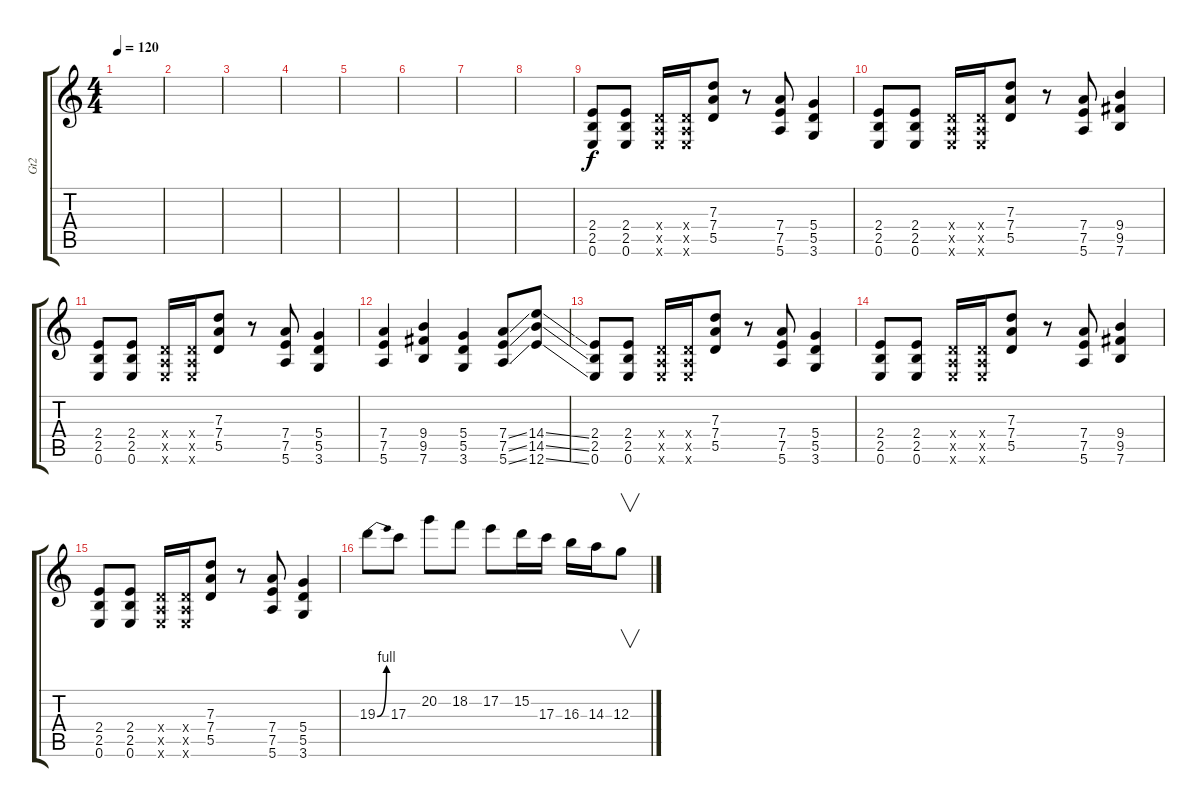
\track ("Gt2" "Gt2") {instrument distortionguitar}
\staff {score tabs}
\tuning (E4 B3 G3 D3 A2 E2) {hide}
\ts (4 4)
\tempo 120
\clef g2
\ks c
|
|
|
|
|
|
|
|
(2.4 2.5 0.6).8 (2.4 2.5 0.6).8 (0.4{x} 0.5{x} 0.6{x}).16 (0.4{x} 0.5{x} 0.6{x}).16 (7.3 7.4 5.5).8 r.8 (7.4 7.5 5.6).8 (5.4 5.5 3.6).4 |
(2.4 2.5 0.6).8 (2.4 2.5 0.6).8 (0.4{x} 0.5{x} 0.6{x}).16 (0.4{x} 0.5{x} 0.6{x}).16 (7.3 7.4 5.5).8 r.8 (7.4 7.5 5.6).8 (9.4 9.5 7.6).4 |
(2.4 2.5 0.6).8 (2.4 2.5 0.6).8 (0.4{x} 0.5{x} 0.6{x}).16 (0.4{x} 0.5{x} 0.6{x}).16 (7.3 7.4 5.5).8 r.8 (7.4 7.5 5.6).8 (5.4 5.5 3.6).4 |
(7.4 7.5 5.6).4 (9.4 9.5 7.6).4 (5.4 5.5 3.6).4 (7.4{ss} 7.5{ss} 5.6{ss}).8 (14.4{ss} 14.5{ss} 12.6{ss}).8 |
(2.4 2.5 0.6).8 (2.4 2.5 0.6).8 (0.4{x} 0.5{x} 0.6{x}).16 (0.4{x} 0.5{x} 0.6{x}).16 (7.3 7.4 5.5).8 r.8 (7.4 7.5 5.6).8 (5.4 5.5 3.6).4 |
(2.4 2.5 0.6).8 (2.4 2.5 0.6).8 (0.4{x} 0.5{x} 0.6{x}).16 (0.4{x} 0.5{x} 0.6{x}).16 (7.3 7.4 5.5).8 r.8 (7.4 7.5 5.6).8 (9.4 9.5 7.6).4 |
(2.4 2.5 0.6).8 (2.4 2.5 0.6).8 (0.4{x} 0.5{x} 0.6{x}).16 (0.4{x} 0.5{x} 0.6{x}).16 (7.3 7.4 5.5).8 r.8 (7.4 7.5 5.6).8 (5.4 5.5 3.6).4 |
19.3{be (bend 0 0 60 4)}.8 17.3.8 20.2.8 18.2.8 17.2.8 15.2.16 17.3.16 16.3.16 14.3.16 12.3.8{v}
